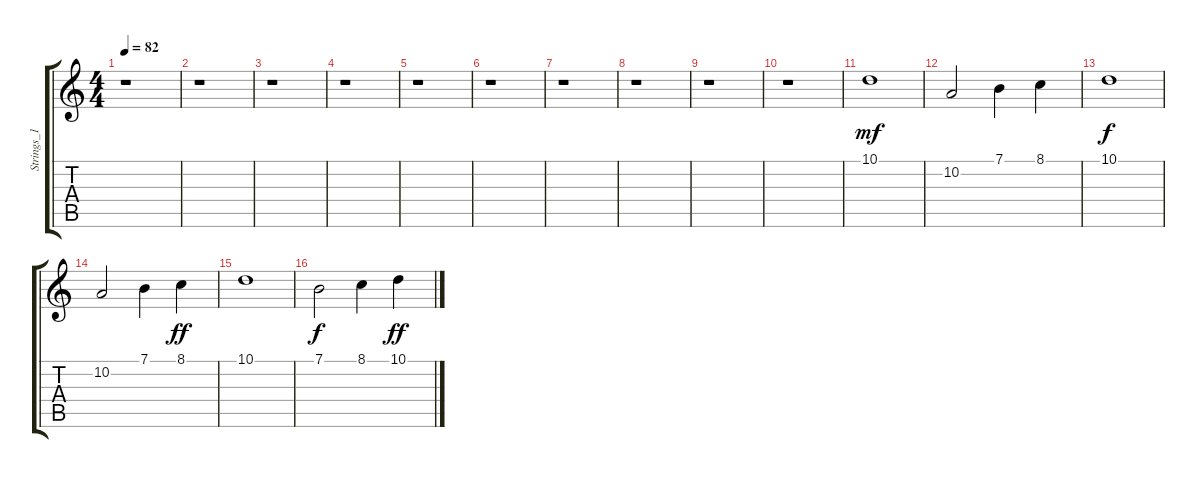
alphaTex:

\track ("Strings_1" "Strings_1") {instrument stringensemble1}
\staff {score tabs}
\tuning (E4 B3 G3 D3 A2 E2) {hide}
\ts (4 4)
\tempo 82
\clef g2
\ks c
r.1{dy f} |
r.1 |
r.1 |
r.1 |
r.1 |
r.1 |
r.1 |
r.1 |
r.1 |
r.1 |
10.1.1{dy mf instrument stringensemble2} |
10.2.2 7.1.4 8.1.4 |
10.1.1{dy f} |
10.2.2 7.1.4 8.1.4{dy ff} |
10.1.1 |
7.1.2{dy f} 8.1.4 10.1.4{dy ff}
